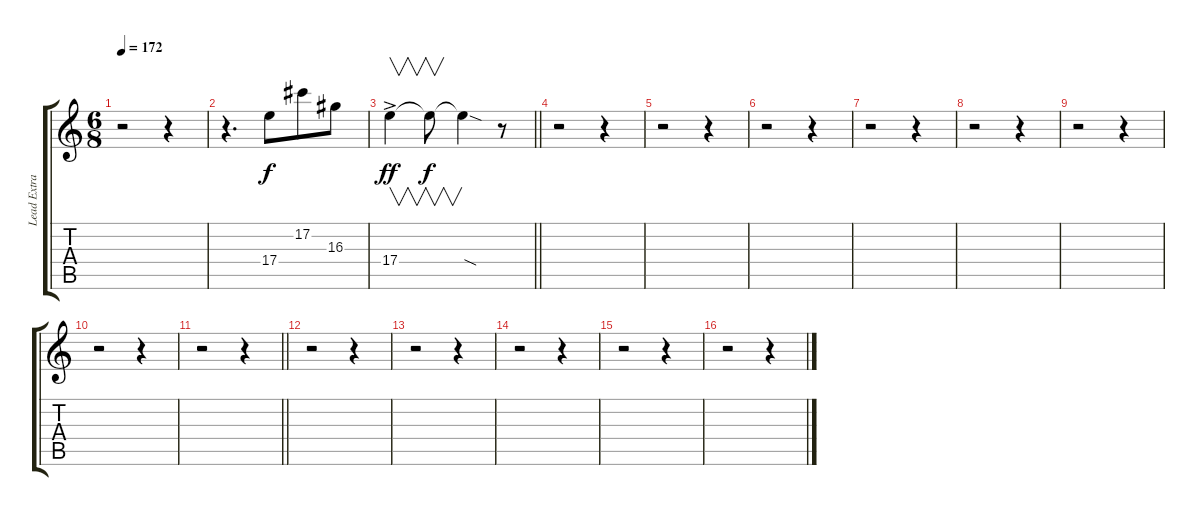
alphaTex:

\track ("Lead Extra" "Lead Extra") {instrument distortionguitar}
\staff {score tabs}
\tuning (Db4 Ab3 E3 B2 Gb2 Db2) {hide}
\ts (6 8)
\tempo 172
\clef g2
\ks c
r.2{dy f} r.4 |
r.4{d} 17.4.8 17.2.8 16.3.8 |
\barLineRight lightlight
17.4{ac}.4{v dy ff} 17.4{t}.8{v dy f} 17.4{sod t}.4 r.8 |
r.2 r.4 |
r.2 r.4 |
r.2 r.4 |
r.2 r.4 |
r.2 r.4 |
r.2 r.4 |
r.2 r.4 |
\barLineRight lightlight
r.2 r.4 |
r.2 r.4 |
r.2 r.4 |
r.2 r.4 |
r.2 r.4 |
r.2 r.4
